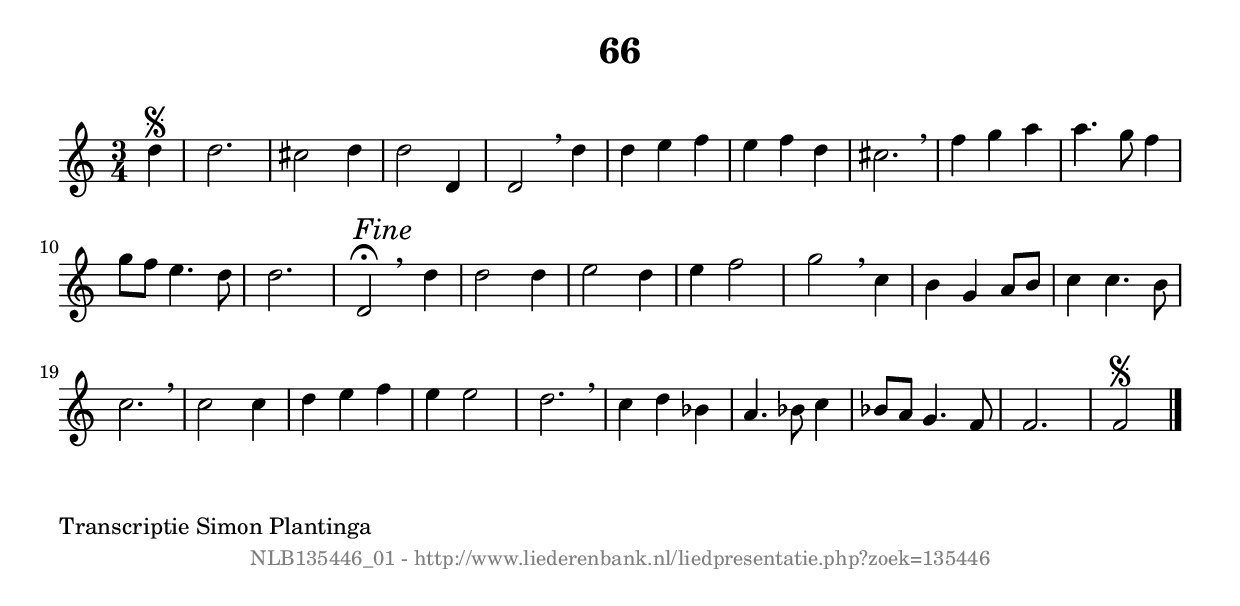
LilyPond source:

%
% produced by wce2krn 1.64 (7 June 2014)
%
\version"2.16"
#(append! paper-alist '(("long" . (cons (* 210 mm) (* 2000 mm)))))
#(set-default-paper-size "long")
sb = {\breathe}
mBreak = {\breathe }
bBreak = {\breathe }
x = {\once\override NoteHead #'style = #'cross }
gl=\glissando
itime={\override Staff.TimeSignature #'stencil = ##f }
ficta = {\once\set suggestAccidentals = ##t}
fine = {\once\override Score.RehearsalMark #'self-alignment-X = #1 \mark \markup {\italic{Fine}}}
dc = {\once\override Score.RehearsalMark #'self-alignment-X = #1 \mark \markup {\italic{D.C.}}}
dcf = {\once\override Score.RehearsalMark #'self-alignment-X = #1 \mark \markup {\italic{D.C. al Fine}}}
dcc = {\once\override Score.RehearsalMark #'self-alignment-X = #1 \mark \markup {\italic{D.C. al Coda}}}
ds = {\once\override Score.RehearsalMark #'self-alignment-X = #1 \mark \markup {\italic{D.S.}}}
dsf = {\once\override Score.RehearsalMark #'self-alignment-X = #1 \mark \markup {\italic{D.S. al Fine}}}
dsc = {\once\override Score.RehearsalMark #'self-alignment-X = #1 \mark \markup {\italic{D.S. al Coda}}}
pv = {\set Score.repeatCommands = #'((volta "1"))}
sv = {\set Score.repeatCommands = #'((volta "2"))}
tv = {\set Score.repeatCommands = #'((volta "3"))}
qv = {\set Score.repeatCommands = #'((volta "4"))}
xv = {\set Score.repeatCommands = #'((volta #f))}
\header{ tagline = ""
title = "66"
}
\score {{
\key d \dorian
\relative g'
{
\set melismaBusyProperties = #'()
\partial 32*8
\time 3/4
\tempo 4=120
\override Score.MetronomeMark #'transparent = ##t
\override Score.RehearsalMark #'break-visibility = #(vector #t #t #f)
d'4\segno | d2. | cis2 d4 | d2 d,4 | d2 \sb d'4 | d4 e4 f4 | e4 f4 d4 | cis2. \sb | f4 g4 a4 | a4. g8 f4 | g8 f8 e4. d8 | d2. | d,2^\fermata\fine \bar ":|:" \bBreak
d'4 | d2 d4 | e2 d4 | e4 f2 | g2 \sb c,4 | b4 g4 a8 b8 | c4 c4. b8 | c2. \sb | c2 c4 | d4 e4 f4 | e4 e2 | d2. \sb | c4 d4 bes4 | a4. bes8 c4 | bes8 a8 g4. f8 | f2. | f2\segno \bar "|."
 }}
 \midi { }
 \layout {
            indent = 0.0\cm
}
}
\markup { \wordwrap-string #" 
Transcriptie Simon Plantinga
"}
\markup { \vspace #0 } \markup { \with-color #grey \fill-line { \center-column { \smaller "NLB135446_01 - http://www.liederenbank.nl/liedpresentatie.php?zoek=135446" } } }
